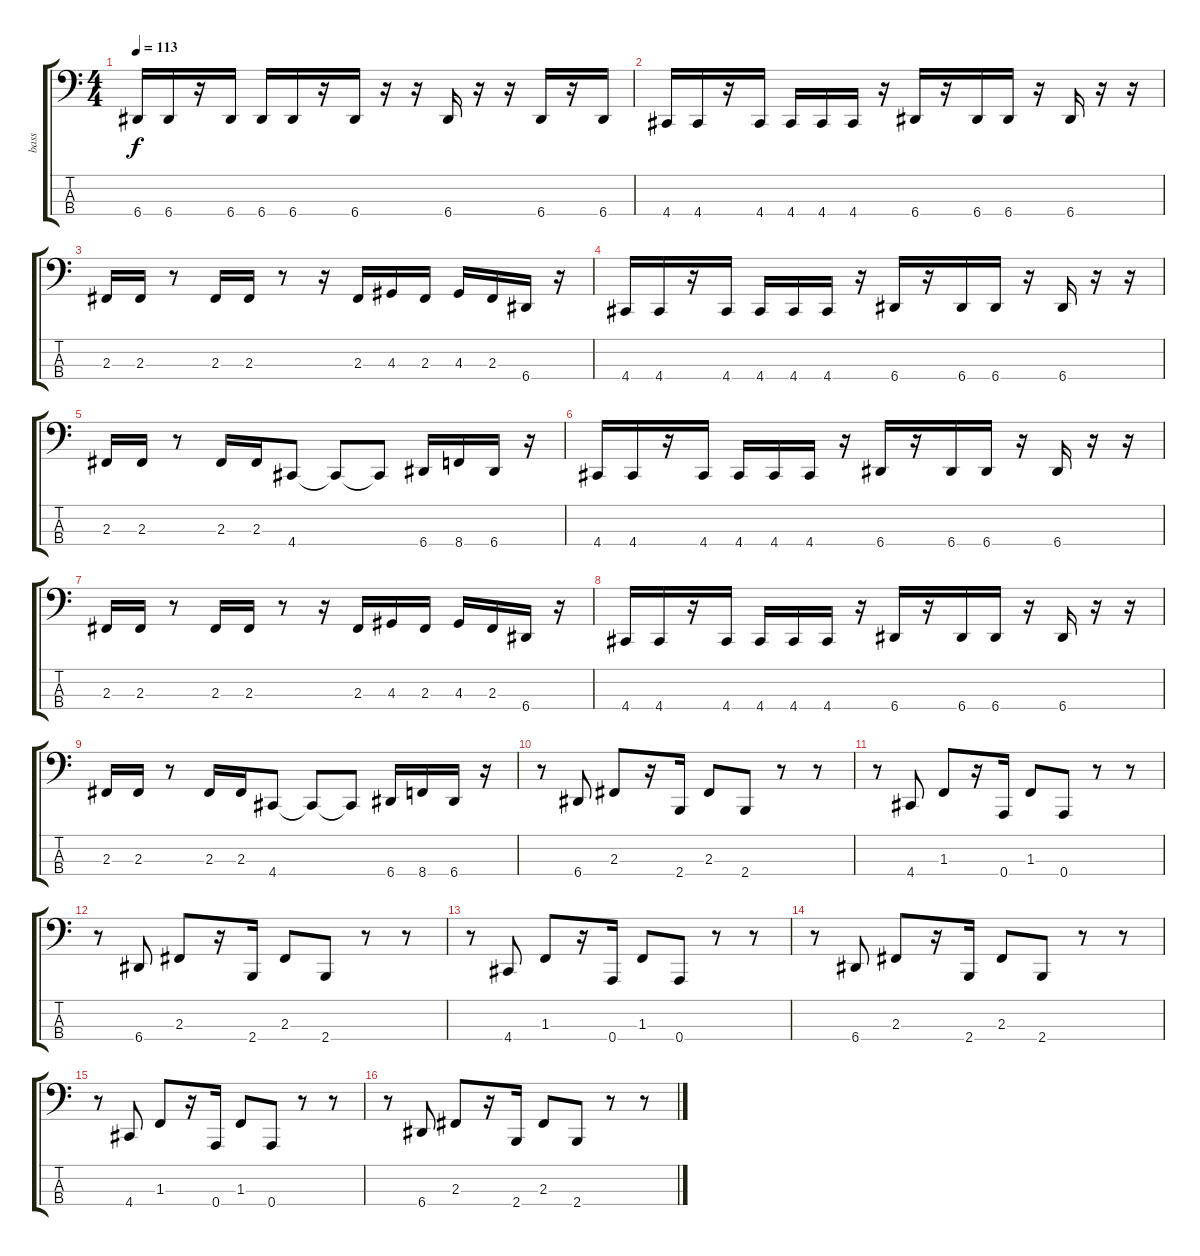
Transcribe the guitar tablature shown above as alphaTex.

\track ("bass" "bass") {instrument slapbass1}
\staff {score tabs}
\tuning (D2 A1 E1 A0) {hide}
\ts (4 4)
\tempo 113
\clef f4
\ks c
6.4.16{dy f} 6.4.16 r.16 6.4.16 6.4.16 6.4.16 r.16 6.4.16 r.16 r.16 6.4.16 r.16 r.16 6.4.16 r.16 6.4.16 |
4.4.16 4.4.16 r.16 4.4.16 4.4.16 4.4.16 4.4.16 r.16 6.4.16 r.16 6.4.16 6.4.16 r.16 6.4.16 r.16 r.16 |
2.3.16 2.3.16 r.8 2.3.16 2.3.16 r.8 r.16 2.3.16 4.3.16 2.3.16 4.3.16 2.3.16 6.4.16 r.16 |
4.4.16 4.4.16 r.16 4.4.16 4.4.16 4.4.16 4.4.16 r.16 6.4.16 r.16 6.4.16 6.4.16 r.16 6.4.16 r.16 r.16 |
2.3.16 2.3.16 r.8 2.3.16 2.3.16 4.4.8 4.4{t}.8 4.4{t}.8 6.4.16 8.4.16 6.4.16 r.16 |
4.4.16 4.4.16 r.16 4.4.16 4.4.16 4.4.16 4.4.16 r.16 6.4.16 r.16 6.4.16 6.4.16 r.16 6.4.16 r.16 r.16 |
2.3.16 2.3.16 r.8 2.3.16 2.3.16 r.8 r.16 2.3.16 4.3.16 2.3.16 4.3.16 2.3.16 6.4.16 r.16 |
4.4.16 4.4.16 r.16 4.4.16 4.4.16 4.4.16 4.4.16 r.16 6.4.16 r.16 6.4.16 6.4.16 r.16 6.4.16 r.16 r.16 |
2.3.16 2.3.16 r.8 2.3.16 2.3.16 4.4.8 4.4{t}.8 4.4{t}.8 6.4.16 8.4.16 6.4.16 r.16 |
r.8 6.4.8 2.3.8 r.16 2.4.16 2.3.8 2.4.8 r.8 r.8 |
r.8 4.4.8 1.3.8 r.16 0.4.16 1.3.8 0.4.8 r.8 r.8 |
r.8 6.4.8 2.3.8 r.16 2.4.16 2.3.8 2.4.8 r.8 r.8 |
r.8 4.4.8 1.3.8 r.16 0.4.16 1.3.8 0.4.8 r.8 r.8 |
r.8 6.4.8 2.3.8 r.16 2.4.16 2.3.8 2.4.8 r.8 r.8 |
r.8 4.4.8 1.3.8 r.16 0.4.16 1.3.8 0.4.8 r.8 r.8 |
r.8 6.4.8 2.3.8 r.16 2.4.16 2.3.8 2.4.8 r.8 r.8
